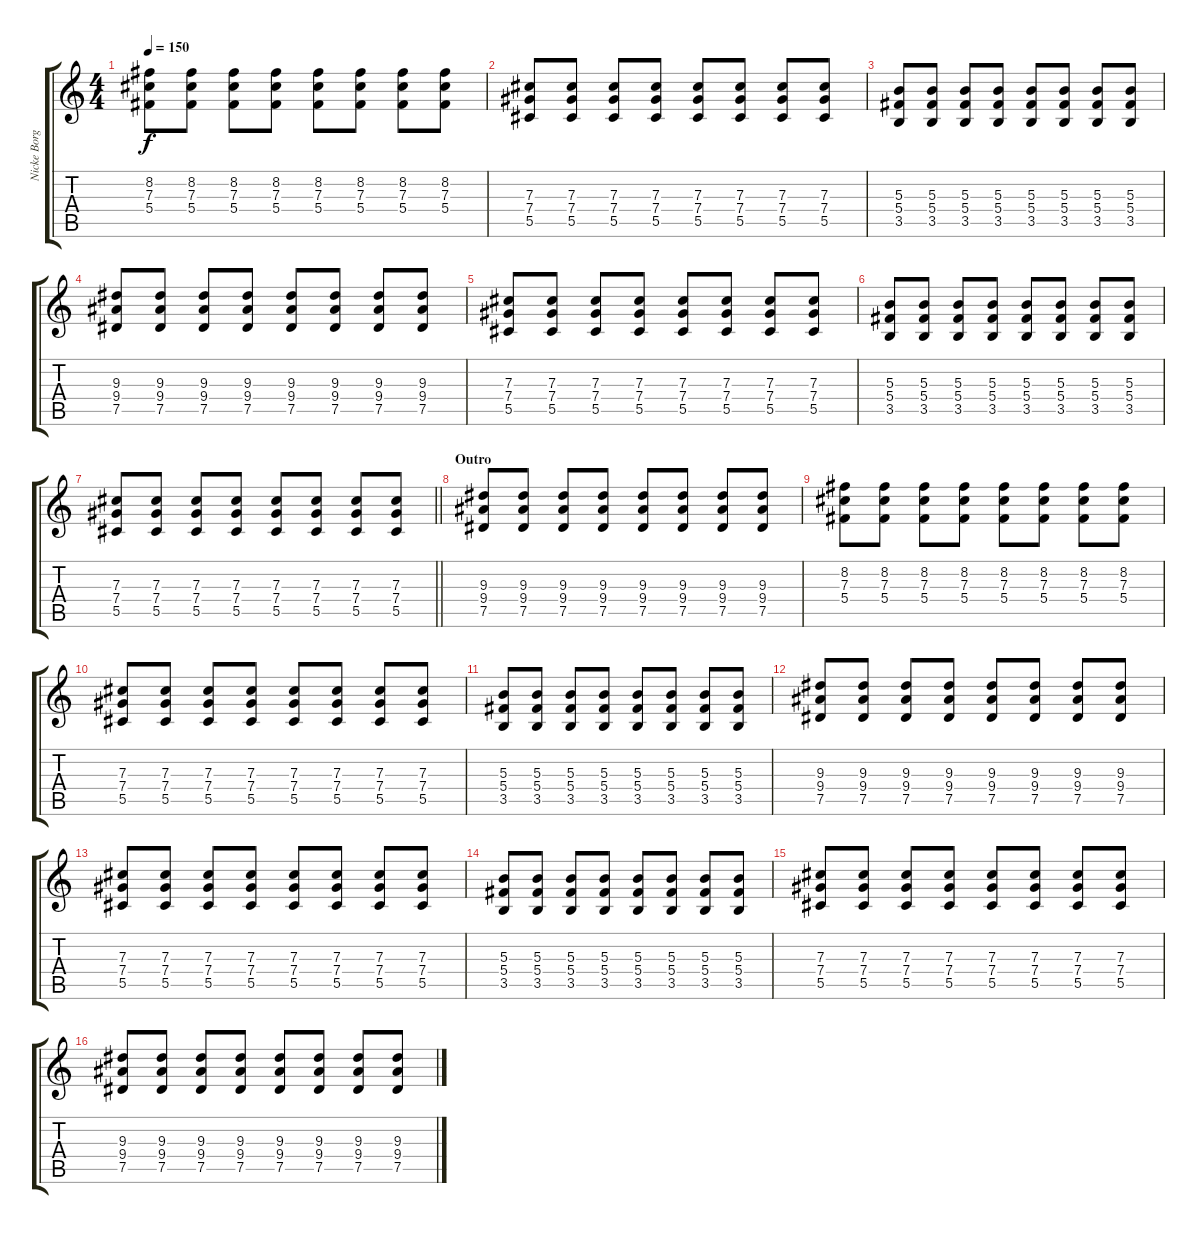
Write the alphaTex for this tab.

\track ("Nicke Borg" "Nicke Borg") {instrument distortionguitar}
\staff {score tabs}
\tuning (Eb4 Bb3 Gb3 Db3 Ab2 Eb2) {hide}
\ts (4 4)
\tempo 150
\clef g2
\ks c
(8.2 7.3 5.4).8{dy f} (8.2 7.3 5.4).8 (8.2 7.3 5.4).8 (8.2 7.3 5.4).8 (8.2 7.3 5.4).8 (8.2 7.3 5.4).8 (8.2 7.3 5.4).8 (8.2 7.3 5.4).8 |
(7.3 7.4 5.5).8 (7.3 7.4 5.5).8 (7.3 7.4 5.5).8 (7.3 7.4 5.5).8 (7.3 7.4 5.5).8 (7.3 7.4 5.5).8 (7.3 7.4 5.5).8 (7.3 7.4 5.5).8 |
(5.3 5.4 3.5).8 (5.3 5.4 3.5).8 (5.3 5.4 3.5).8 (5.3 5.4 3.5).8 (5.3 5.4 3.5).8 (5.3 5.4 3.5).8 (5.3 5.4 3.5).8 (5.3 5.4 3.5).8 |
(9.3 9.4 7.5).8 (9.3 9.4 7.5).8 (9.3 9.4 7.5).8 (9.3 9.4 7.5).8 (9.3 9.4 7.5).8 (9.3 9.4 7.5).8 (9.3 9.4 7.5).8 (9.3 9.4 7.5).8 |
(7.3 7.4 5.5).8 (7.3 7.4 5.5).8 (7.3 7.4 5.5).8 (7.3 7.4 5.5).8 (7.3 7.4 5.5).8 (7.3 7.4 5.5).8 (7.3 7.4 5.5).8 (7.3 7.4 5.5).8 |
(5.3 5.4 3.5).8 (5.3 5.4 3.5).8 (5.3 5.4 3.5).8 (5.3 5.4 3.5).8 (5.3 5.4 3.5).8 (5.3 5.4 3.5).8 (5.3 5.4 3.5).8 (5.3 5.4 3.5).8 |
\barLineRight lightlight
(7.3 7.4 5.5).8 (7.3 7.4 5.5).8 (7.3 7.4 5.5).8 (7.3 7.4 5.5).8 (7.3 7.4 5.5).8 (7.3 7.4 5.5).8 (7.3 7.4 5.5).8 (7.3 7.4 5.5).8 |
\section ("" "Outro")
(9.3 9.4 7.5).8 (9.3 9.4 7.5).8 (9.3 9.4 7.5).8 (9.3 9.4 7.5).8 (9.3 9.4 7.5).8 (9.3 9.4 7.5).8 (9.3 9.4 7.5).8 (9.3 9.4 7.5).8 |
(8.2 7.3 5.4).8 (8.2 7.3 5.4).8 (8.2 7.3 5.4).8 (8.2 7.3 5.4).8 (8.2 7.3 5.4).8 (8.2 7.3 5.4).8 (8.2 7.3 5.4).8 (8.2 7.3 5.4).8 |
(7.3 7.4 5.5).8 (7.3 7.4 5.5).8 (7.3 7.4 5.5).8 (7.3 7.4 5.5).8 (7.3 7.4 5.5).8 (7.3 7.4 5.5).8 (7.3 7.4 5.5).8 (7.3 7.4 5.5).8 |
(5.3 5.4 3.5).8 (5.3 5.4 3.5).8 (5.3 5.4 3.5).8 (5.3 5.4 3.5).8 (5.3 5.4 3.5).8 (5.3 5.4 3.5).8 (5.3 5.4 3.5).8 (5.3 5.4 3.5).8 |
(9.3 9.4 7.5).8 (9.3 9.4 7.5).8 (9.3 9.4 7.5).8 (9.3 9.4 7.5).8 (9.3 9.4 7.5).8 (9.3 9.4 7.5).8 (9.3 9.4 7.5).8 (9.3 9.4 7.5).8 |
(7.3 7.4 5.5).8 (7.3 7.4 5.5).8 (7.3 7.4 5.5).8 (7.3 7.4 5.5).8 (7.3 7.4 5.5).8 (7.3 7.4 5.5).8 (7.3 7.4 5.5).8 (7.3 7.4 5.5).8 |
(5.3 5.4 3.5).8 (5.3 5.4 3.5).8 (5.3 5.4 3.5).8 (5.3 5.4 3.5).8 (5.3 5.4 3.5).8 (5.3 5.4 3.5).8 (5.3 5.4 3.5).8 (5.3 5.4 3.5).8 |
(7.3 7.4 5.5).8 (7.3 7.4 5.5).8 (7.3 7.4 5.5).8 (7.3 7.4 5.5).8 (7.3 7.4 5.5).8 (7.3 7.4 5.5).8 (7.3 7.4 5.5).8 (7.3 7.4 5.5).8 |
(9.3 9.4 7.5).8 (9.3 9.4 7.5).8 (9.3 9.4 7.5).8 (9.3 9.4 7.5).8 (9.3 9.4 7.5).8 (9.3 9.4 7.5).8 (9.3 9.4 7.5).8 (9.3 9.4 7.5).8
